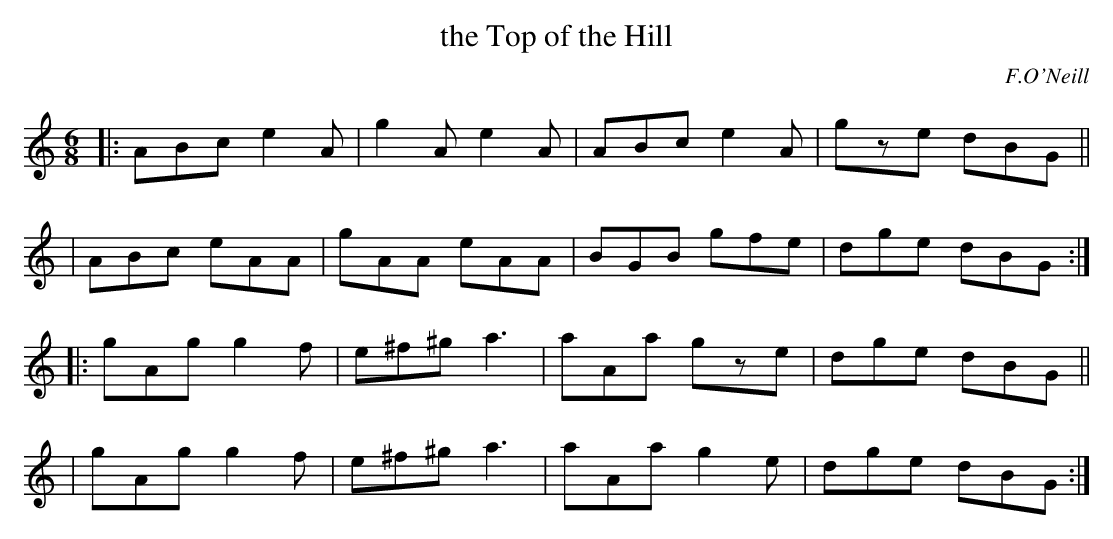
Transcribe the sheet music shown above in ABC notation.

X:1
T: the Top of the Hill
O: F.O'Neill
M: 6/8
L: 1/8
K: C
|: ABc e2A | g2A e2A | ABc e2A | gze dBG ||
|  ABc eAA | gAA eAA | BGB gfe | dge dBG :|
|: gAg g2f | e^f^g a3 | aAa gze | dge dBG ||
|  gAg g2f | e^f^g a3 | aAa g2e | dge dBG :|
